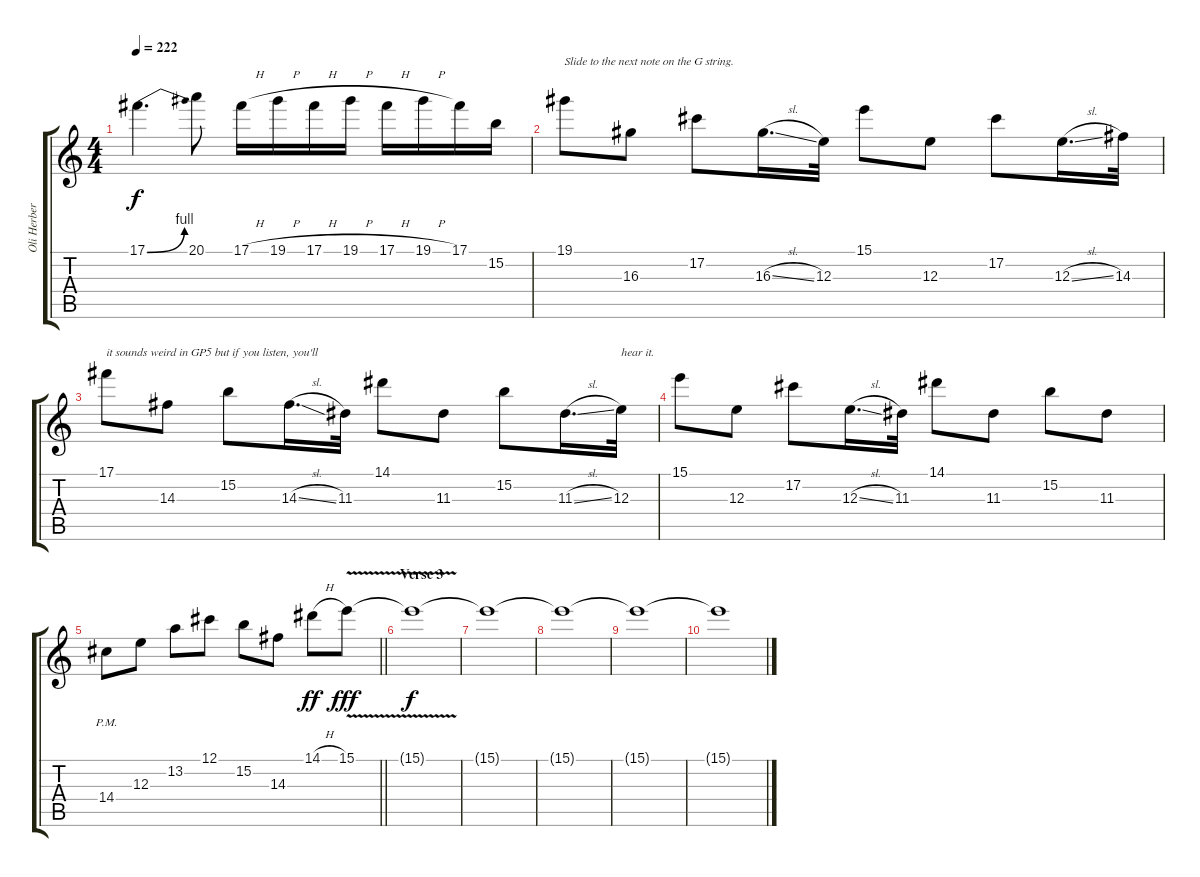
\track ("Oli Herbert (Lead)" "Oli Herber") {instrument distortionguitar}
\staff {score tabs}
\tuning (Db4 Ab3 E3 B2 Gb2 Db2) {hide}
\ts (4 4)
\tempo 222
\clef g2
\ks c
17.1{be (bend 0 0 60 4)}.4{d dy f} 20.1.8 17.1{h}.16 19.1{h}.16 17.1{h}.16 19.1{h}.16 17.1{h}.16 19.1{h}.16 17.1.16 15.2.16 |
19.1.8{txt "Slide to the next note on the G string."} 16.3.8 17.2.8 16.3{sl}.16{d} 12.3.32 15.1.8 12.3.8 17.2.8 12.3{sl}.16{d} 14.3.32 |
17.1.8{txt "it sounds weird in GP5 but if you listen, you'll"} 14.3.8 15.2.8 14.3{sl}.16{d} 11.3.32 14.1.8 11.3.8 15.2.8 11.3{sl}.16{d} 12.3.32{txt "hear it."} |
15.1.8 12.3.8 17.2.8 12.3{sl}.16{d} 11.3.32 14.1.8 11.3.8 15.2.8 11.3.8 |
\barLineRight lightlight
14.4{pm}.8 12.3.8 13.2.8 12.1.8 15.2.8 14.3.8 14.1{h}.8{dy ff} 15.1{v}.8{dy fff} |
\section ("" "Verse 3")
15.1{t}.1{dy f} |
15.1{t}.1{volume 0} |
15.1{t}.1 |
15.1{t}.1 |
15.1{t}.1
